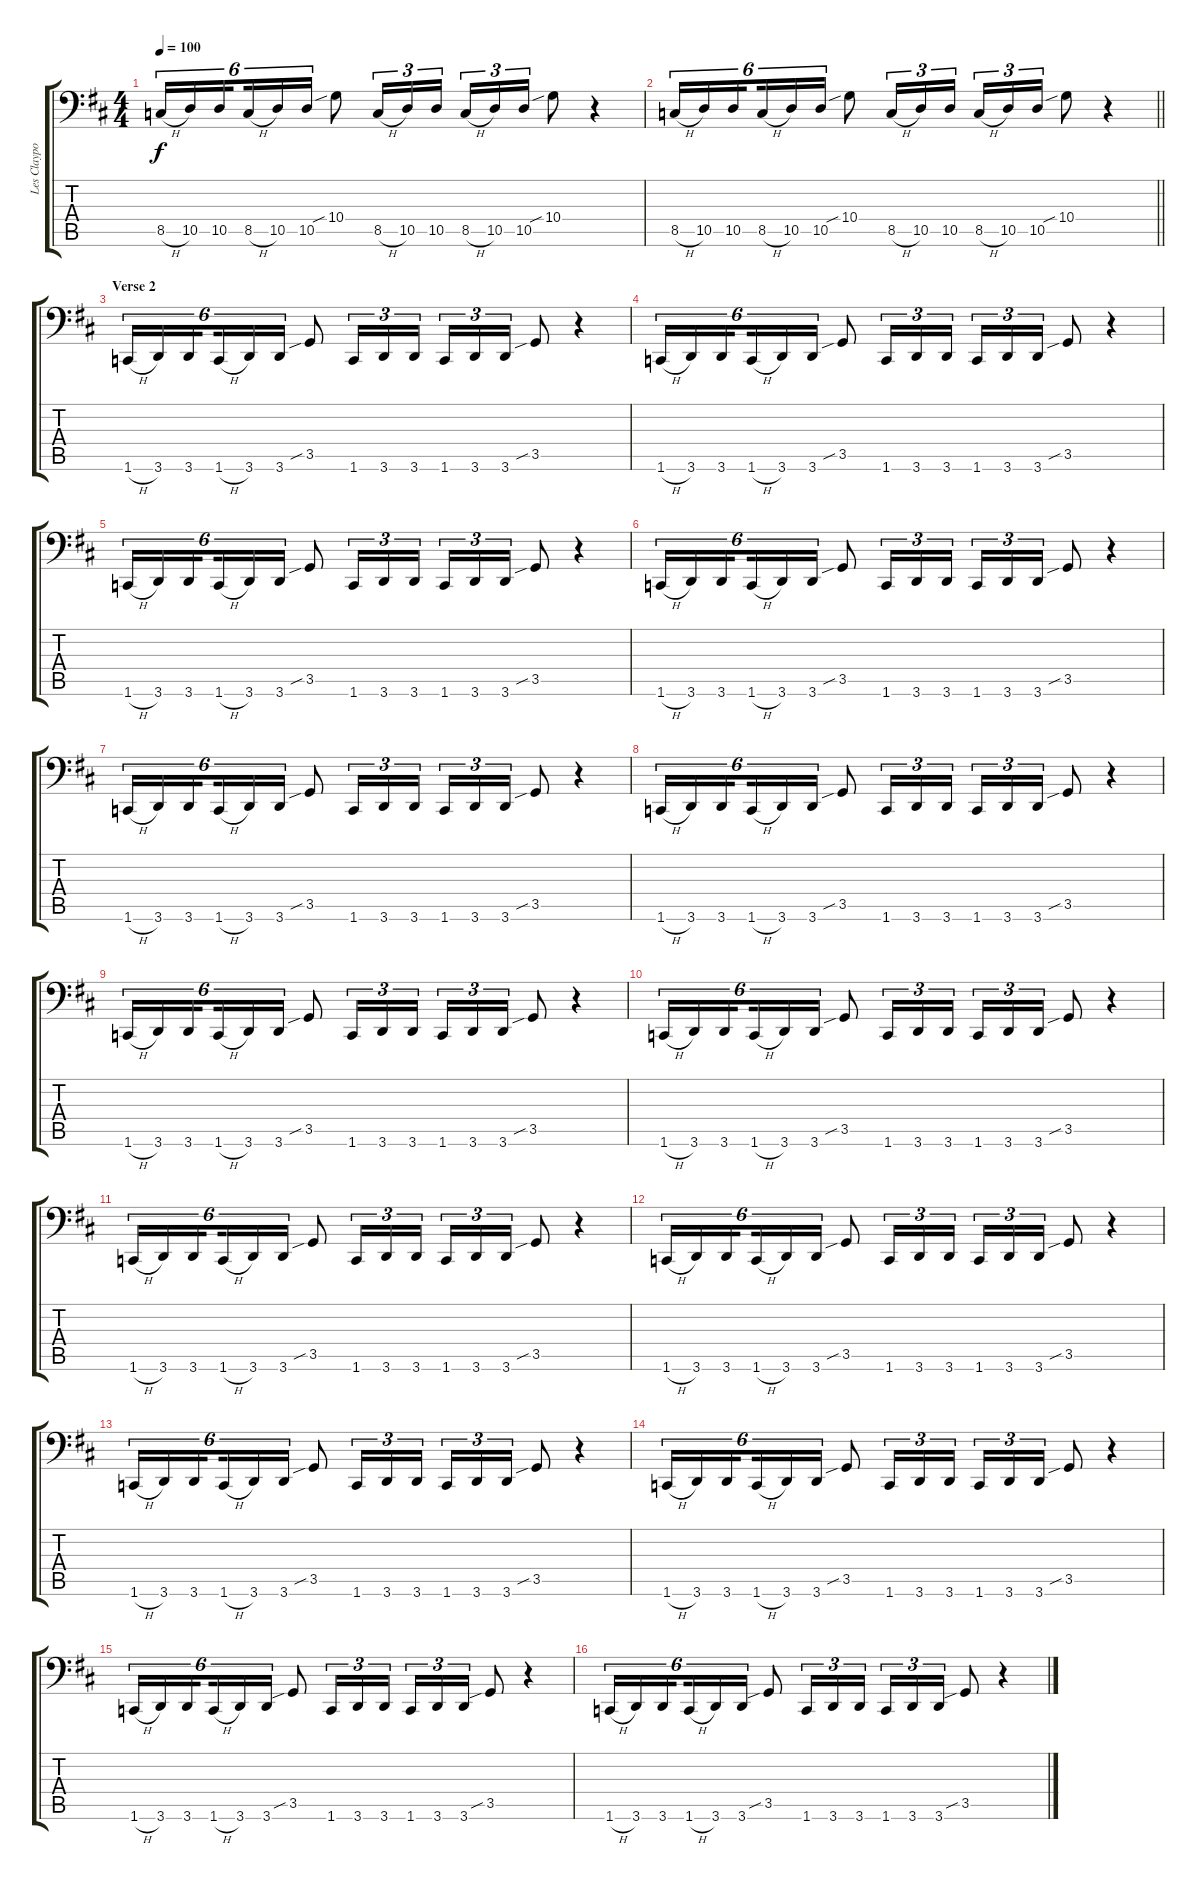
\track ("Les Claypool" "Les Claypo") {instrument electricbassfinger}
\staff {score tabs}
\tuning (C3 G2 D2 A1 E1 B0) {hide}
\ts (4 4)
\tempo 100
\clef f4
\ks d
8.5{h}.16{tu (6 4) dy f} 10.5.16{tu (6 4)} 10.5.16{tu (6 4) beam splitsecondary} 8.5{h}.16{tu (6 4)} 10.5.16{tu (6 4)} 10.5.16{tu (6 4)} 10.4{sib}.8 8.5{h}.16{tu (3 2)} 10.5.16{tu (3 2)} 10.5.16{tu (3 2)} 8.5{h}.16{tu (3 2)} 10.5.16{tu (3 2)} 10.5.16{tu (3 2)} 10.4{sib}.8 r.4 |
\barLineRight lightlight
8.5{h}.16{tu (6 4)} 10.5.16{tu (6 4)} 10.5.16{tu (6 4) beam splitsecondary} 8.5{h}.16{tu (6 4)} 10.5.16{tu (6 4)} 10.5.16{tu (6 4)} 10.4{sib}.8 8.5{h}.16{tu (3 2)} 10.5.16{tu (3 2)} 10.5.16{tu (3 2)} 8.5{h}.16{tu (3 2)} 10.5.16{tu (3 2)} 10.5.16{tu (3 2)} 10.4{sib}.8 r.4 |
\section ("" "Verse 2")
1.6{h}.16{tu (6 4)} 3.6.16{tu (6 4)} 3.6.16{tu (6 4) beam splitsecondary} 1.6{h}.16{tu (6 4)} 3.6.16{tu (6 4)} 3.6.16{tu (6 4)} 3.5{sib}.8 1.6.16{tu (3 2)} 3.6.16{tu (3 2)} 3.6.16{tu (3 2)} 1.6.16{tu (3 2)} 3.6.16{tu (3 2)} 3.6.16{tu (3 2)} 3.5{sib}.8 r.4 |
1.6{h}.16{tu (6 4)} 3.6.16{tu (6 4)} 3.6.16{tu (6 4) beam splitsecondary} 1.6{h}.16{tu (6 4)} 3.6.16{tu (6 4)} 3.6.16{tu (6 4)} 3.5{sib}.8 1.6.16{tu (3 2)} 3.6.16{tu (3 2)} 3.6.16{tu (3 2)} 1.6.16{tu (3 2)} 3.6.16{tu (3 2)} 3.6.16{tu (3 2)} 3.5{sib}.8 r.4 |
1.6{h}.16{tu (6 4)} 3.6.16{tu (6 4)} 3.6.16{tu (6 4) beam splitsecondary} 1.6{h}.16{tu (6 4)} 3.6.16{tu (6 4)} 3.6.16{tu (6 4)} 3.5{sib}.8 1.6.16{tu (3 2)} 3.6.16{tu (3 2)} 3.6.16{tu (3 2)} 1.6.16{tu (3 2)} 3.6.16{tu (3 2)} 3.6.16{tu (3 2)} 3.5{sib}.8 r.4 |
1.6{h}.16{tu (6 4)} 3.6.16{tu (6 4)} 3.6.16{tu (6 4) beam splitsecondary} 1.6{h}.16{tu (6 4)} 3.6.16{tu (6 4)} 3.6.16{tu (6 4)} 3.5{sib}.8 1.6.16{tu (3 2)} 3.6.16{tu (3 2)} 3.6.16{tu (3 2)} 1.6.16{tu (3 2)} 3.6.16{tu (3 2)} 3.6.16{tu (3 2)} 3.5{sib}.8 r.4 |
1.6{h}.16{tu (6 4)} 3.6.16{tu (6 4)} 3.6.16{tu (6 4) beam splitsecondary} 1.6{h}.16{tu (6 4)} 3.6.16{tu (6 4)} 3.6.16{tu (6 4)} 3.5{sib}.8 1.6.16{tu (3 2)} 3.6.16{tu (3 2)} 3.6.16{tu (3 2)} 1.6.16{tu (3 2)} 3.6.16{tu (3 2)} 3.6.16{tu (3 2)} 3.5{sib}.8 r.4 |
1.6{h}.16{tu (6 4)} 3.6.16{tu (6 4)} 3.6.16{tu (6 4) beam splitsecondary} 1.6{h}.16{tu (6 4)} 3.6.16{tu (6 4)} 3.6.16{tu (6 4)} 3.5{sib}.8 1.6.16{tu (3 2)} 3.6.16{tu (3 2)} 3.6.16{tu (3 2)} 1.6.16{tu (3 2)} 3.6.16{tu (3 2)} 3.6.16{tu (3 2)} 3.5{sib}.8 r.4 |
1.6{h}.16{tu (6 4)} 3.6.16{tu (6 4)} 3.6.16{tu (6 4) beam splitsecondary} 1.6{h}.16{tu (6 4)} 3.6.16{tu (6 4)} 3.6.16{tu (6 4)} 3.5{sib}.8 1.6.16{tu (3 2)} 3.6.16{tu (3 2)} 3.6.16{tu (3 2)} 1.6.16{tu (3 2)} 3.6.16{tu (3 2)} 3.6.16{tu (3 2)} 3.5{sib}.8 r.4 |
1.6{h}.16{tu (6 4)} 3.6.16{tu (6 4)} 3.6.16{tu (6 4) beam splitsecondary} 1.6{h}.16{tu (6 4)} 3.6.16{tu (6 4)} 3.6.16{tu (6 4)} 3.5{sib}.8 1.6.16{tu (3 2)} 3.6.16{tu (3 2)} 3.6.16{tu (3 2)} 1.6.16{tu (3 2)} 3.6.16{tu (3 2)} 3.6.16{tu (3 2)} 3.5{sib}.8 r.4 |
1.6{h}.16{tu (6 4)} 3.6.16{tu (6 4)} 3.6.16{tu (6 4) beam splitsecondary} 1.6{h}.16{tu (6 4)} 3.6.16{tu (6 4)} 3.6.16{tu (6 4)} 3.5{sib}.8 1.6.16{tu (3 2)} 3.6.16{tu (3 2)} 3.6.16{tu (3 2)} 1.6.16{tu (3 2)} 3.6.16{tu (3 2)} 3.6.16{tu (3 2)} 3.5{sib}.8 r.4 |
1.6{h}.16{tu (6 4)} 3.6.16{tu (6 4)} 3.6.16{tu (6 4) beam splitsecondary} 1.6{h}.16{tu (6 4)} 3.6.16{tu (6 4)} 3.6.16{tu (6 4)} 3.5{sib}.8 1.6.16{tu (3 2)} 3.6.16{tu (3 2)} 3.6.16{tu (3 2)} 1.6.16{tu (3 2)} 3.6.16{tu (3 2)} 3.6.16{tu (3 2)} 3.5{sib}.8 r.4 |
1.6{h}.16{tu (6 4)} 3.6.16{tu (6 4)} 3.6.16{tu (6 4) beam splitsecondary} 1.6{h}.16{tu (6 4)} 3.6.16{tu (6 4)} 3.6.16{tu (6 4)} 3.5{sib}.8 1.6.16{tu (3 2)} 3.6.16{tu (3 2)} 3.6.16{tu (3 2)} 1.6.16{tu (3 2)} 3.6.16{tu (3 2)} 3.6.16{tu (3 2)} 3.5{sib}.8 r.4 |
1.6{h}.16{tu (6 4)} 3.6.16{tu (6 4)} 3.6.16{tu (6 4) beam splitsecondary} 1.6{h}.16{tu (6 4)} 3.6.16{tu (6 4)} 3.6.16{tu (6 4)} 3.5{sib}.8 1.6.16{tu (3 2)} 3.6.16{tu (3 2)} 3.6.16{tu (3 2)} 1.6.16{tu (3 2)} 3.6.16{tu (3 2)} 3.6.16{tu (3 2)} 3.5{sib}.8 r.4 |
1.6{h}.16{tu (6 4)} 3.6.16{tu (6 4)} 3.6.16{tu (6 4) beam splitsecondary} 1.6{h}.16{tu (6 4)} 3.6.16{tu (6 4)} 3.6.16{tu (6 4)} 3.5{sib}.8 1.6.16{tu (3 2)} 3.6.16{tu (3 2)} 3.6.16{tu (3 2)} 1.6.16{tu (3 2)} 3.6.16{tu (3 2)} 3.6.16{tu (3 2)} 3.5{sib}.8 r.4 |
1.6{h}.16{tu (6 4)} 3.6.16{tu (6 4)} 3.6.16{tu (6 4) beam splitsecondary} 1.6{h}.16{tu (6 4)} 3.6.16{tu (6 4)} 3.6.16{tu (6 4)} 3.5{sib}.8 1.6.16{tu (3 2)} 3.6.16{tu (3 2)} 3.6.16{tu (3 2)} 1.6.16{tu (3 2)} 3.6.16{tu (3 2)} 3.6.16{tu (3 2)} 3.5{sib}.8 r.4
